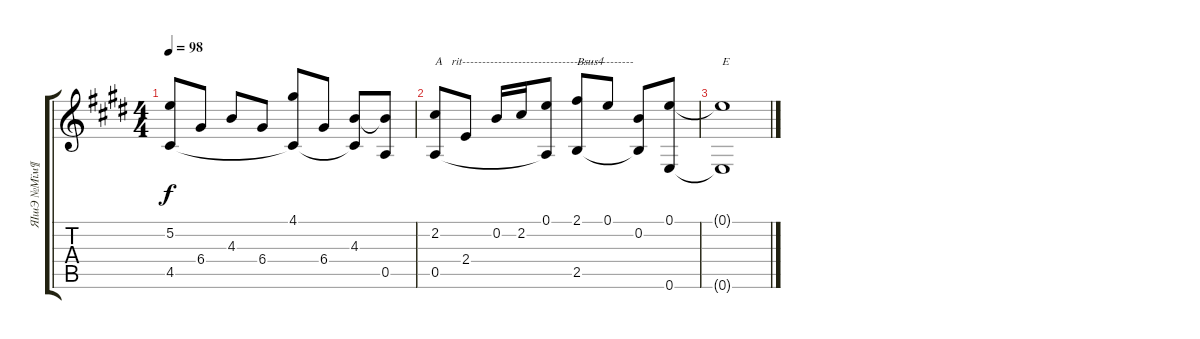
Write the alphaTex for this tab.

\track ("ЯІшЭ №Мїм¶у(GT-2)" "ЯІшЭ №Мїм¶") {instrument acousticguitarsteel}
\staff {score tabs}
\tuning (E4 B3 G3 D3 A2 E2) {hide}
\ts (4 4)
\tempo 98
\clef g2
\ks e
(5.2{t} 4.5{t}).8{dy f} 6.4.8 4.3.8 6.4.8 (4.1 4.5{t}).8 6.4.8 (4.3 4.5{t}).8 (4.3{t} 0.5).8 |
(2.2 0.5).8{txt "A   rit-------------------------------------------"} 2.4.8 0.2.16 2.2.16 (0.1 0.5{t}).8 (2.1 2.5).8{txt "Bsus4"} 0.1.8 (0.2 2.5{t}).8 (0.1 0.6).8 |
(0.1{t} 0.6{t}).1{txt "E"}
